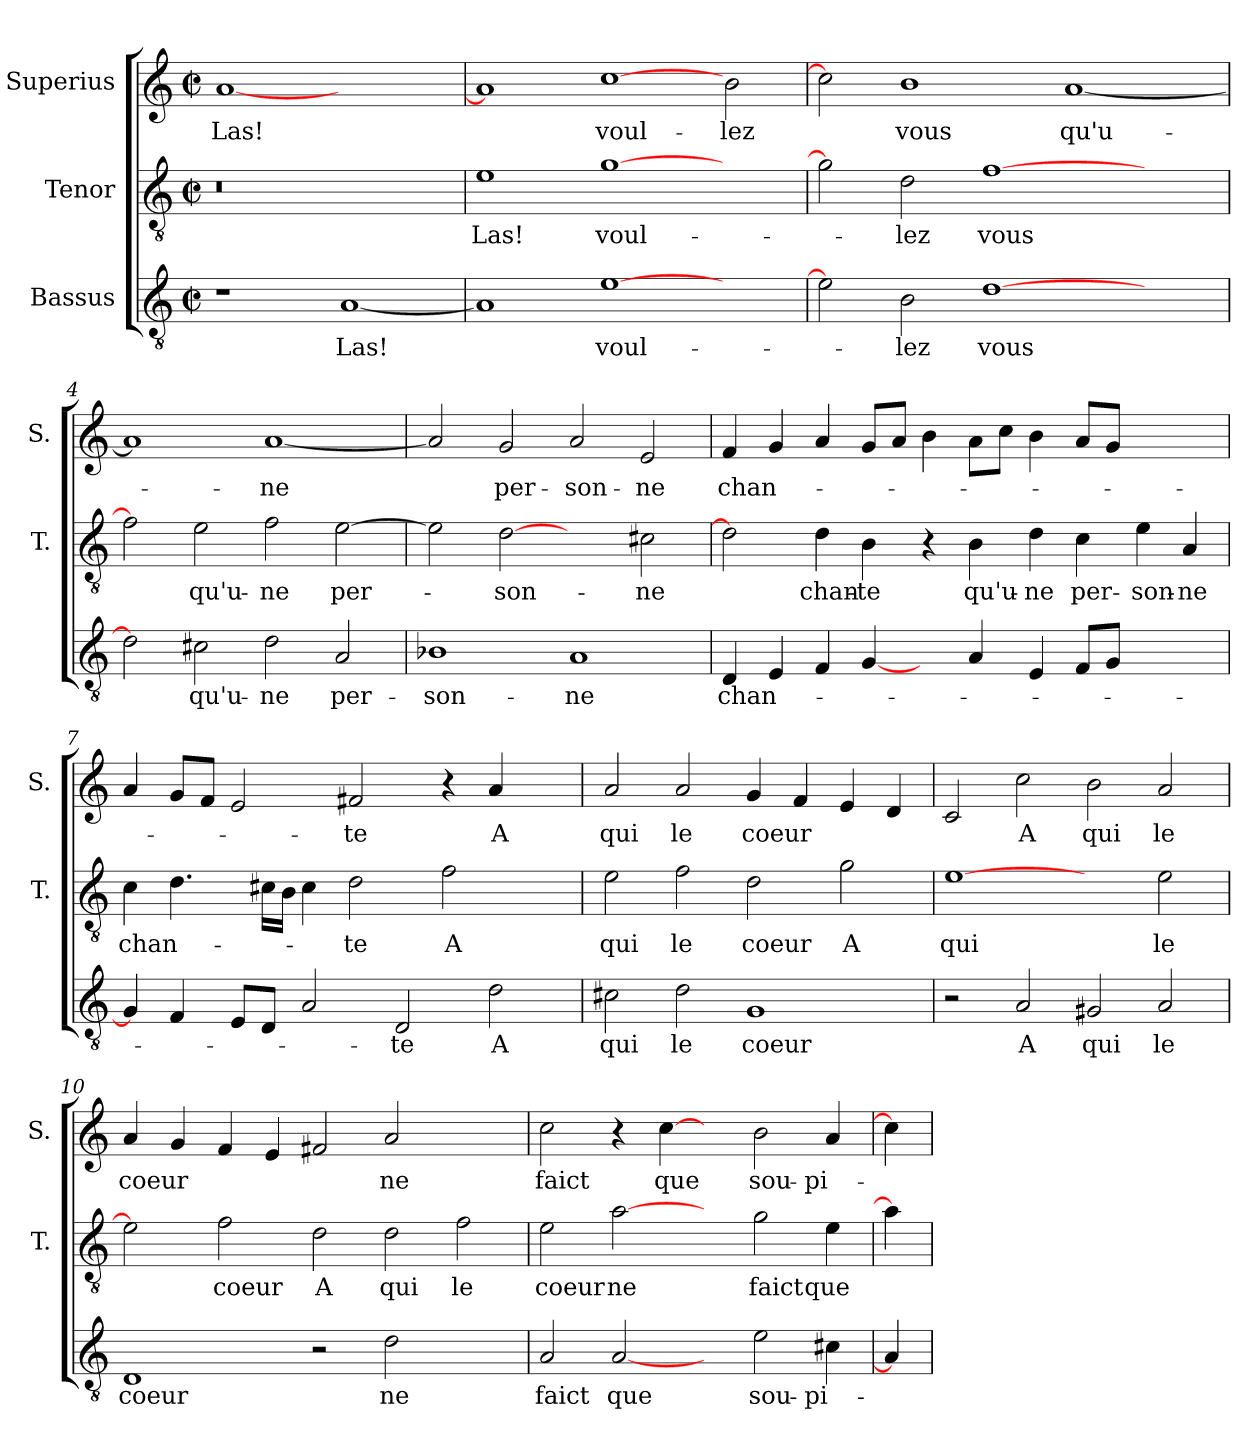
**kern	**text	**kern	**text	**kern	**text
*part3	*part3	*part2	*part2	*part1	*part1
*staff3	*staff3	*staff2	*staff2	*staff1	*staff1
*I"Bassus	*	*I"Tenor	*	*I"Superius	*
*	*	*I'T.	*	*I'S.	*
*clefGv2	*	*clefGv2	*	*clefG2	*
*k[]	*	*k[]	*	*k[]	*
*C:	*	*C:	*	*C:	*
*M2/2	*	*M2/2	*	*M2/2	*
*met(c|)	*	*met(c|)	*	*met(c|)	*
=1	=1	=1	=1	=1	=1
!	!	!LO:N:vis=0	!	!	!
1r	.	1r	.	[1a/	Las!
[1A/	Las!	1ryy	.	1ryy	.
=2	=2	=2	=2	=2	=2
1A/]	.	1e\	Las!	1a/]	.
[1e\	voul-	[1g\	voul-	[1cc\	voul-
2ryy	.	2ryy	.	2b\	-lez
=3	=3	=3	=3	=3	=3
2e\]	.	2g\]	.	2cc\]	.
2B\	-lez	2d\	-lez	1b\	vous
[1d\	vous	[1f\	vous	.	.
.	.	.	.	[1a/	qu'u-
2ryy	.	2ryy	.	.	.
=4	=4	=4	=4	=4	=4
2d\]	.	2f\]	.	1a/]	.
2c#X\	qu'u-	2e\	qu'u-	.	.
2d\	-ne	2f\	-ne	[1a/	-ne
2A/	per-	[2e\	per-	.	.
=5	=5	=5	=5	=5	=5
1B-X\	-son-	2e\]	.	2a/]	.
.	.	[2d\	-son-	2g/	per-
1A/	-ne	2ryy	.	2a/	-son-
.	.	2c#X\	-ne	2e/	-ne
=6	=6	=6	=6	=6	=6
4D/	chan-	2d\]	.	4f/	chan-
4E/	.	.	.	4g/	.
4F/	.	4d\	chan-	4a/	.
[4G/	.	4B\	-te	8g/L	.
.	.	.	.	8a/J	.
4ryy	.	4r	.	4b\	.
4A/	.	4B\	qu'u-	8a\L	.
.	.	.	.	8cc\J	.
4E/	.	4d\	-ne	4b\	.
8F/L	.	4c\	per-	8a/L	.
8G/J	.	.	.	8g/J	.
2ryy	.	4e\	-son-	2ryy	.
.	.	4A/	-ne	.	.
!!LO:LB:g=z
=7	=7	=7	=7	=7	=7
4G/]	.	4c\	chan-	4a/	.
4F/	.	4.d\	.	8g/L	.
.	.	.	.	8f/J	.
8E/L	.	.	.	2e/	.
8D/J	.	16c#X\LL	.	.	.
.	.	16B\JJ	.	.	.
2A/	.	4c#\	.	.	.
.	.	2d\	-te	2f#X/	-te
2D/	-te	.	.	.	.
.	.	2f\	A	4r	.
2d\	A	.	.	4a/	A
.	.	4ryy	.	4ryy	.
=8	=8	=8	=8	=8	=8
2c#X\	qui	2e\	qui	2a/	qui
2d\	le	2f\	le	2a/	le
1G/	coeur	2d\	coeur	4g/	coeur
.	.	.	.	4f/	.
.	.	2g\	A	4e/	.
.	.	.	.	4d/	.
=9	=9	=9	=9	=9	=9
2r	.	[1e\	qui	2c/	.
2A/	A	.	.	2cc\	A
2G#X/	qui	2ryy	.	2b\	qui
2A/	le	2e\	le	2a/	le
=10	=10	=10	=10	=10	=10
1D/	coeur	2e\]	.	4a/	coeur
.	.	.	.	4g/	.
.	.	2f\	coeur	4f/	.
.	.	.	.	4e/	.
2r	.	2d\	A	2f#X/	.
2d\	ne	2d\	qui	2a/	ne
2ryy	.	2f\	le	2ryy	.
=11	=11	=11	=11	=11	=11
2A/	faict	2e\	coeur	2cc\	faict
[2A/	que	[2a\	ne	4r	.
.	.	.	.	[4cc\	que
4ryy	.	4ryy	.	4ryy	.
2e\	sou-	2g\	faict	2b\	sou-
4c#X\	-pi-	4e\	que	4a/	-pi-
=12	=12	=12	=12	=12	=12
4A/]	.	4a\]	.	4cc\]	.
=	=	=	=	=	=
*-	*-	*-	*-	*-	*-
